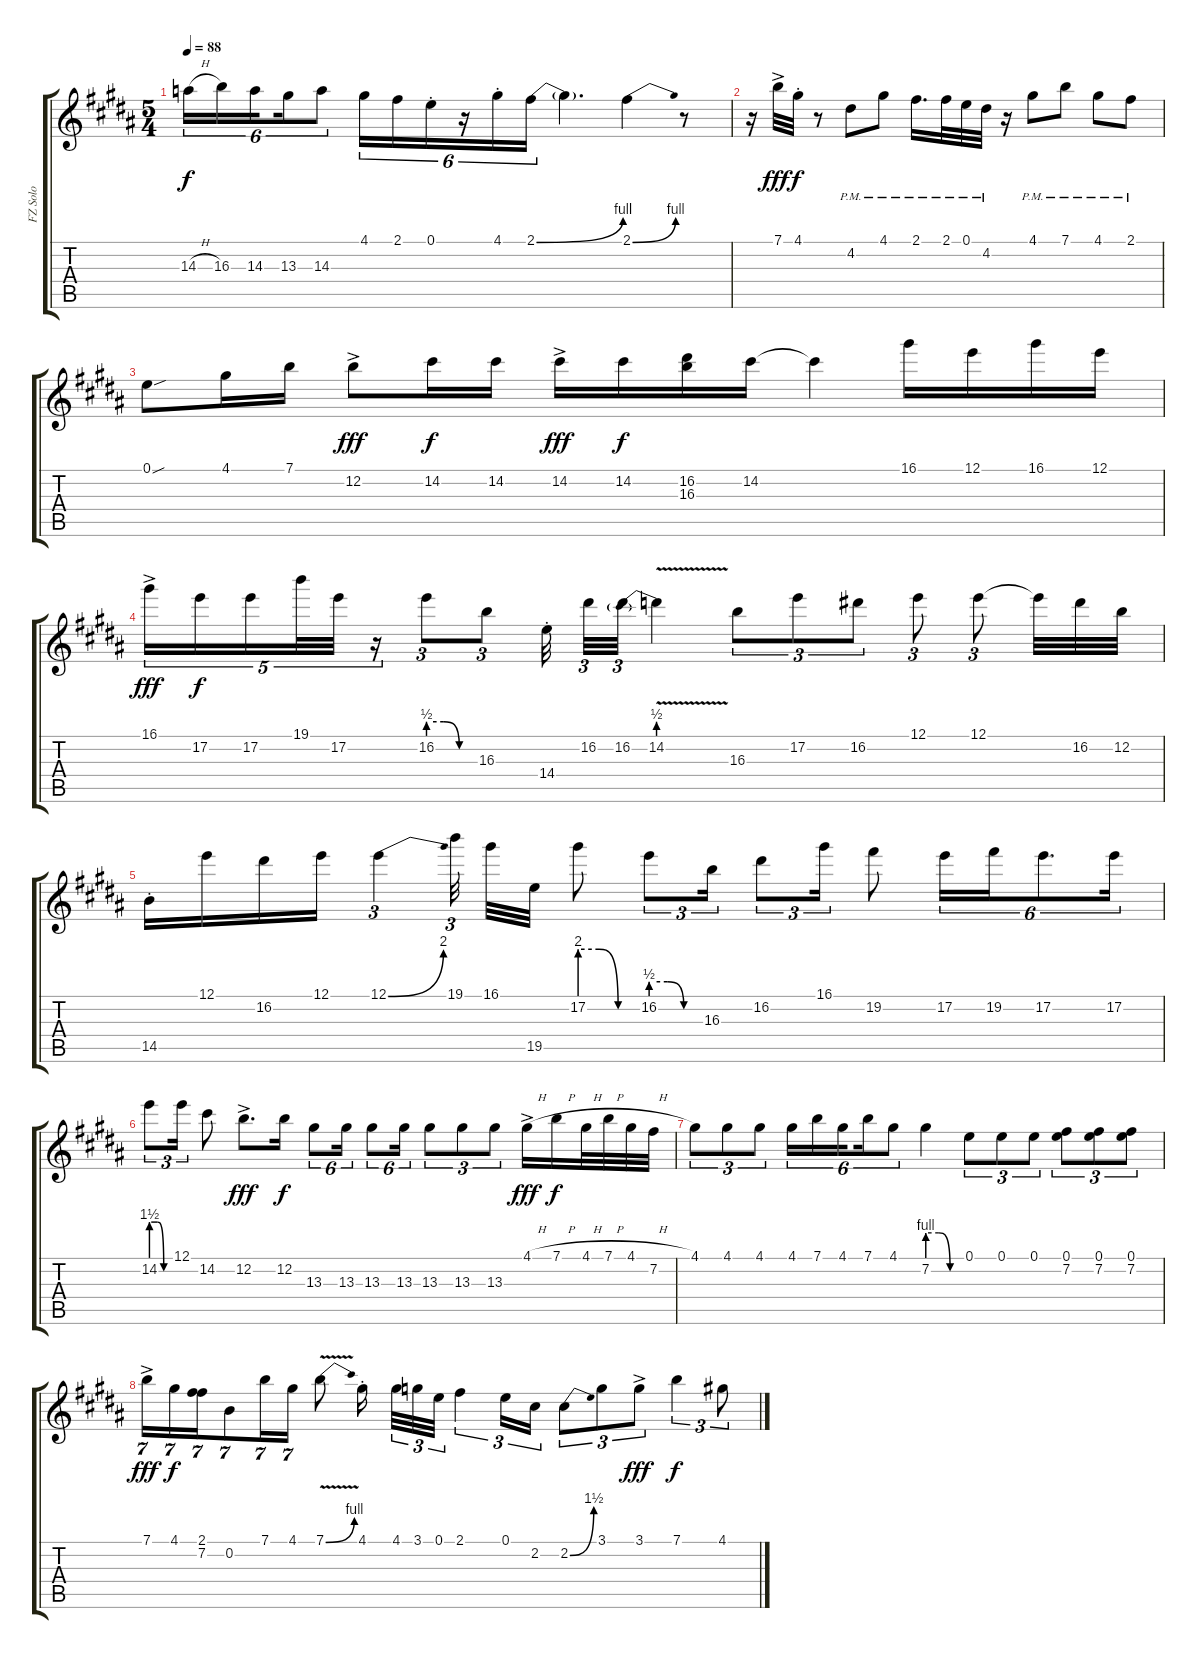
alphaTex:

\track ("FZ Solo" "FZ Solo") {instrument overdrivenguitar}
\staff {score tabs}
\tuning (E4 B3 G3 D3 A2 E2) {hide}
\ts (5 4)
\tempo 88
\clef g2
\ks b
14.3{h}.16{tu (6 4) dy f} 16.3.16{tu (6 4)} 14.3.16{tu (6 4) beam splitsecondary} 13.3.16{tu (6 4)} 14.3.8{tu (6 4)} 4.1.16{tu (6 4)} 2.1.16{tu (6 4)} 0.1{st}.16{tu (6 4)} r.16{tu (6 4)} 4.1{st}.16{tu (6 4)} 2.1{be (bend 0 0 60 4)}.16{tu (6 4)} 2.1{t}.4{d} 2.1{be (bend 0 0 60 4)}.4 r.8 |
r.16 7.1{ac}.32{dy fff} 4.1{st}.32{dy f} r.8 4.2{pm}.8 4.1{pm}.8 2.1{pm}.16{d} 2.1{pm}.32 0.1{pm}.32 4.2{pm}.32 r.16 4.1{pm}.8 7.1{pm}.8 4.1{pm}.8 2.1{pm}.8 |
0.1{sou}.8 4.1.16 7.1.16 12.2{ac}.8{dy fff} 14.2.16{dy f} 14.2.16 14.2{ac}.16{dy fff} 14.2.16{dy f} (16.2 16.3).16 14.2.16 14.2{t}.4 16.1.16 12.1.16 16.1.16 12.1.16 |
16.1{ac}.16{tu (5 4) dy fff} 17.2.16{tu (5 4) dy f} 17.2.16{tu (5 4)} 19.1.32{tu (5 4)} 17.2.32{tu (5 4)} r.16{tu (5 4)} 16.2{be (custom 0 2 20 2 40 0 60 0)}.8{tu (3 2)} 16.3.8{tu (3 2)} 14.4{st}.32{beam splitsecondary} 16.2.32{tu (3 2)} 16.2.32{tu (3 2)} 14.2{be (prebend 0 2 60 2) v}.4 16.3.8{tu (3 2)} 17.2.8{tu (3 2)} 16.2.8{tu (3 2)} 12.1.8{tu (3 2)} 12.1.8{tu (3 2)} 12.1{t}.32 16.2.32 12.2.32 |
14.5{st}.16 12.1.16 16.2.16 12.1.16 12.1{be (bend 0 0 60 8)}.4{tu (3 2)} 19.1.32{tu (3 2) beam splitsecondary} 16.1.32 19.5.32 17.2{be (custom 0 8 20 8 40 0 60 0)}.8 16.2{be (custom 0 2 20 2 40 0 60 0)}.8{tu (3 2)} 16.3.16{tu (3 2)} 16.2.8{tu (3 2)} 16.1.16{tu (3 2)} 19.2.8 17.2.16{tu (6 4)} 19.2.16{tu (6 4)} 17.2.8{d tu (6 4)} 17.2.16{tu (6 4)} |
14.2{be (custom 0 6 20 6 40 0 60 0)}.8{tu (3 2)} 12.1.16{tu (3 2)} 14.2.8 12.2{ac}.8{d dy fff} 12.2.16{dy f} 13.3.8{tu (6 4)} 13.3.16{tu (6 4)} 13.3.8{tu (6 4)} 13.3.16{tu (6 4)} 13.3.8{tu (3 2)} 13.3.8{tu (3 2)} 13.3.8{tu (3 2)} 4.1{h ac}.16{dy fff} 7.1{h}.16{dy f} 4.1{h}.32 7.1{h}.32 4.1{h}.32 7.2.32 |
4.1.8{tu (3 2)} 4.1.8{tu (3 2)} 4.1.8{tu (3 2)} 4.1.16{tu (6 4)} 7.1.16{tu (6 4)} 4.1.16{tu (6 4) beam splitsecondary} 7.1.16{tu (6 4)} 4.1.8{tu (6 4)} 7.2{be (custom 0 4 20 4 40 0 60 0)}.4 0.1.8{tu (3 2)} 0.1.8{tu (3 2)} 0.1.8{tu (3 2)} (0.1 7.2).8{tu (3 2)} (0.1 7.2).8{tu (3 2)} (0.1 7.2).8{tu (3 2)} |
7.1{ac}.16{tu (7 4) dy fff} 4.1.16{tu (7 4) dy f} (2.1 7.2).16{tu (7 4)} 0.2.8{tu (7 4)} 7.1.16{tu (7 4)} 4.1.16{tu (7 4)} 7.1{be (bend 0 0 60 4) v}.8 4.1{st}.16{beam splitsecondary} 4.1.32{tu (3 2)} 3.1.32{tu (3 2)} 0.1.32{tu (3 2)} 2.1.4{tu (3 2)} 0.1.16{tu (3 2)} 2.2.16{tu (3 2)} 2.2{be (bend 0 0 60 6)}.8{tu (3 2)} 3.1.8{tu (3 2)} 3.1{ac}.8{tu (3 2) dy fff} 7.1.4{tu (3 2) dy f} 4.1.8{tu (3 2)}
